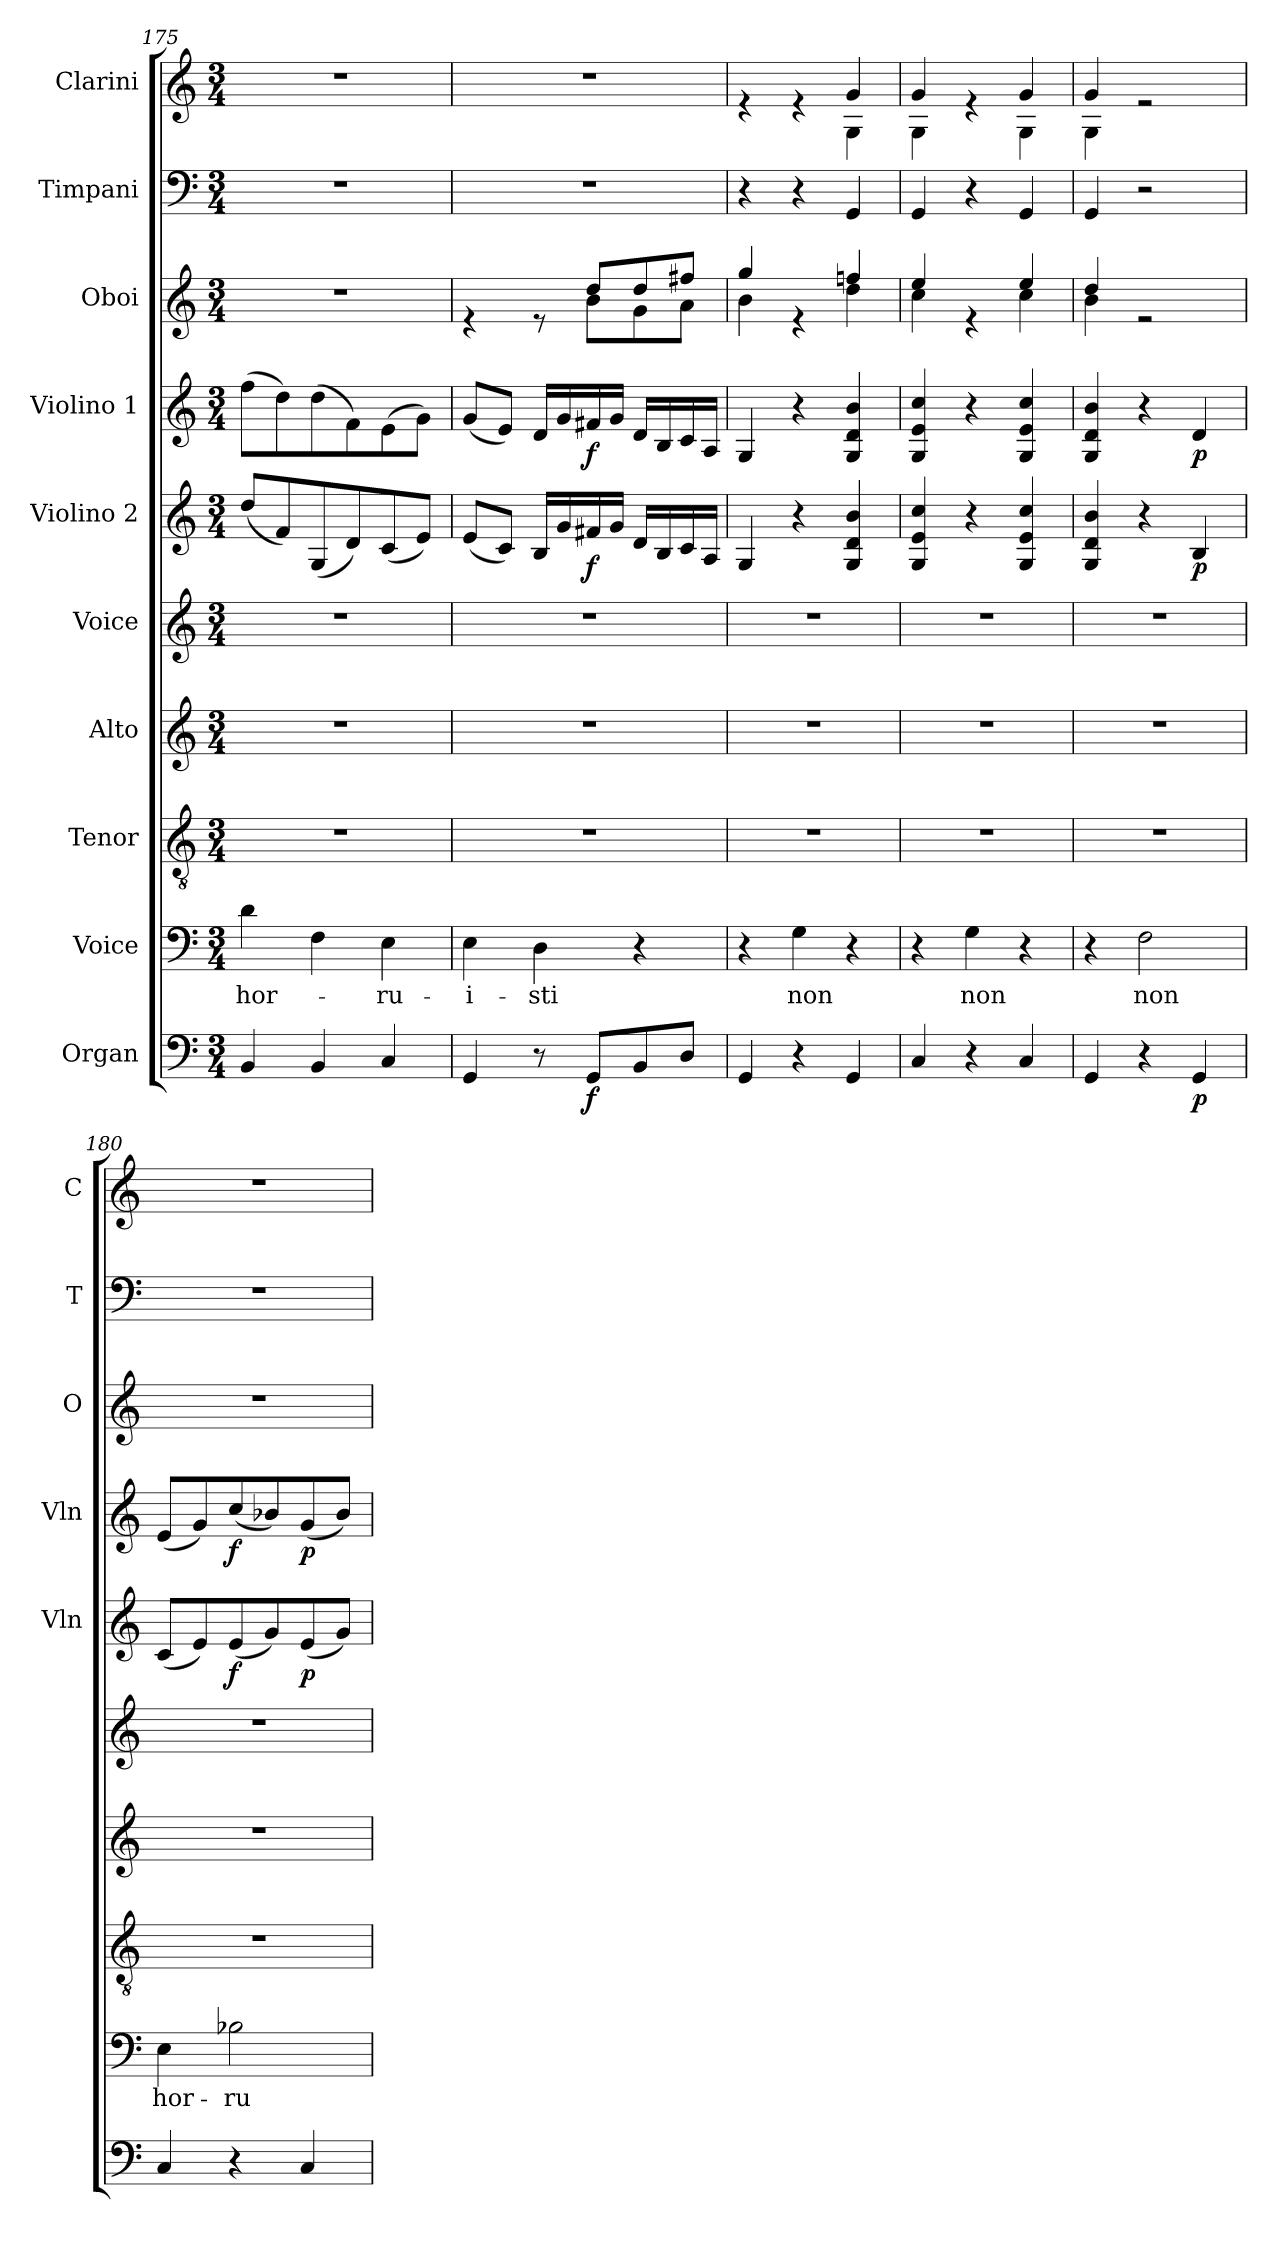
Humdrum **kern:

**kern	**dynam	**kern	**text	**kern	**kern	**kern	**kern	**dynam	**kern	**dynam	**kern	**kern	**kern
*part10	*part10	*part9	*part9	*part8	*part7	*part6	*part5	*part5	*part4	*part4	*part3	*part2	*part1
*staff10	*staff10	*staff9	*staff9	*staff8	*staff7	*staff6	*staff5	*staff5	*staff4	*staff4	*staff3	*staff2	*staff1
*I"Organ	*	*I"Voice	*	*I"Tenor	*I"Alto	*I"Voice	*I"Violino 2	*	*I"Violino 1	*	*I"Oboi	*I"Timpani	*I"Clarini
*	*	*	*	*	*	*	*I'Vln	*	*I'Vln	*	*I'O	*I'T	*I'C
*clefF4	*	*clefF4	*	*clefGv2	*clefG2	*clefG2	*clefG2	*	*clefG2	*	*clefG2	*clefF4	*clefG2
*k[]	*	*k[]	*	*k[]	*k[]	*k[]	*k[]	*	*k[]	*	*k[]	*k[]	*k[]
*M3/4	*	*M3/4	*	*M3/4	*M3/4	*M3/4	*M3/4	*	*M3/4	*	*M3/4	*M3/4	*M3/4
=175	=175	=175	=175	=175	=175	=175	=175	=175	=175	=175	=175	=175	=175
!	!	!	!LO:LY:b	!	!	!	!	!	!	!	!	!	!
4BB/	.	4d\	hor-	2.r	2.r	2.r	(8dd/L	.	(8ff\L	.	2.r	2.r	2.r
.	.	.	.	.	.	.	8f/)	.	8dd\)	.	.	.	.
4BB/	.	4F\	.	.	.	.	(8G/	.	(8dd\	.	.	.	.
.	.	.	.	.	.	.	8d/)	.	8f\)	.	.	.	.
!	!	!	!LO:LY:b	!	!	!	!	!	!	!	!	!	!
4C/	.	4E\	-ru-	.	.	.	(8c/	.	(8e\	.	.	.	.
.	.	.	.	.	.	.	8e/J)	.	8g\J)	.	.	.	.
!!LO:PB:g=z
=176	=176	=176	=176	=176	=176	=176	=176	=176	=176	=176	=176	=176	=176
!	!	!	!LO:LY:b	!	!	!	!	!	!	!	!	!	!
*	*	*	*	*	*	*	*	*	*	*	*^	*	*
4GG/	.	4E\	-i-	2.r	2.r	2.r	(8e/L	.	(8g/L	.	4re	4.ryy	2.r	2.r
.	.	.	.	.	.	.	8c/J)	.	8e/J)	.	.	.	.	.
!	!	!	!LO:LY:b	!	!	!	!	!	!	!	!	!	!	!
8r	.	4D\	-sti	.	.	.	16B/LL	.	16d/LL	.	8re	.	.	.
.	.	.	.	.	.	.	16g/	.	16g/	.	.	.	.	.
!	!LO:DY:b	!	!	!	!	!	!	!LO:DY:b	!	!LO:DY:b	!	!	!	!
8GG/L	f	.	.	.	.	.	16f#X/	f	16f#X/	f	8dd/L	8b\L	.	.
.	.	.	.	.	.	.	16g/JJ	.	16g/JJ	.	.	.	.	.
8BB/	.	4r	.	.	.	.	16d/LL	.	16d/LL	.	8dd/	8g\	.	.
.	.	.	.	.	.	.	16B/	.	16B/	.	.	.	.	.
8D/J	.	.	.	.	.	.	16c/	.	16c/	.	8ff#X/J	8a\J	.	.
.	.	.	.	.	.	.	16A/JJ	.	16A/JJ	.	.	.	.	.
=177	=177	=177	=177	=177	=177	=177	=177	=177	=177	=177	=177	=177	=177	=177
*	*	*	*	*	*	*	*	*	*	*	*	*	*	*^
4GG/	.	4r	.	2.r	2.r	2.r	4G/	.	4G/	.	4gg/	4b\	4r	4re	2ryy
!	!	!	!LO:LY:b	!	!	!	!	!	!	!	!	!	!	!	!
4r	.	4G\	non	.	.	.	4r	.	4r	.	4re	4ryy	4r	4re	.
4GG/	.	4r	.	.	.	.	4G/ 4d/ 4b/	.	4G/ 4d/ 4b/	.	4ffn/	4dd\	4GG/	4g/	4G\
=178	=178	=178	=178	=178	=178	=178	=178	=178	=178	=178	=178	=178	=178	=178	=178
4C/	.	4r	.	2.r	2.r	2.r	4G/ 4e/ 4cc/	.	4G/ 4e/ 4cc/	.	4ee/	4cc\	4GG/	4g/	4G\
!	!	!	!LO:LY:b	!	!	!	!	!	!	!	!	!	!	!	!
4r	.	4G\	non	.	.	.	4r	.	4r	.	4re	4ryy	4r	4re	4ryy
4C/	.	4r	.	.	.	.	4G/ 4e/ 4cc/	.	4G/ 4e/ 4cc/	.	4ee/	4cc\	4GG/	4g/	4G\
=179	=179	=179	=179	=179	=179	=179	=179	=179	=179	=179	=179	=179	=179	=179	=179
4GG/	.	4r	.	2.r	2.r	2.r	4G/ 4d/ 4b/	.	4G/ 4d/ 4b/	.	4dd/	4b\	4GG/	4g/	4G\
!	!	!	!LO:LY:b	!	!	!	!	!	!	!	!	!	!	!	!
4r	.	2F\	non	.	.	.	4r	.	4r	.	2re	2ryy	2r	2re	2ryy
!	!LO:DY:b	!	!	!	!	!	!	!LO:DY:b	!	!LO:DY:b	!	!	!	!	!
4GG/	p	.	.	.	.	.	4B/	p	4d/	p	.	.	.	.	.
*	*	*	*	*	*	*	*	*	*	*	*v	*v	*	*v	*v
=180	=180	=180	=180	=180	=180	=180	=180	=180	=180	=180	=180	=180	=180
!	!	!	!LO:LY:b	!	!	!	!	!	!	!	!	!	!
4C/	.	4E\	hor-	2.r	2.r	2.r	(8c/L	.	(8e/L	.	2.r	2.r	2.r
.	.	.	.	.	.	.	8e/)	.	8g/)	.	.	.	.
!	!	!	!LO:LY:b	!	!	!	!	!LO:DY:b	!	!LO:DY:b	!	!	!
4r	.	2B-X\	-ru-	.	.	.	(8e/	f	(8cc/	f	.	.	.
.	.	.	.	.	.	.	8g/)	.	8b-X/)	.	.	.	.
!	!	!	!	!	!	!	!	!LO:DY:b	!	!LO:DY:b	!	!	!
4C/	.	.	.	.	.	.	(8e/	p	(8g/	p	.	.	.
.	.	.	.	.	.	.	8g/J)	.	8b-/J)	.	.	.	.
=	=	=	=	=	=	=	=	=	=	=	=	=	=
*-	*-	*-	*-	*-	*-	*-	*-	*-	*-	*-	*-	*-	*-
